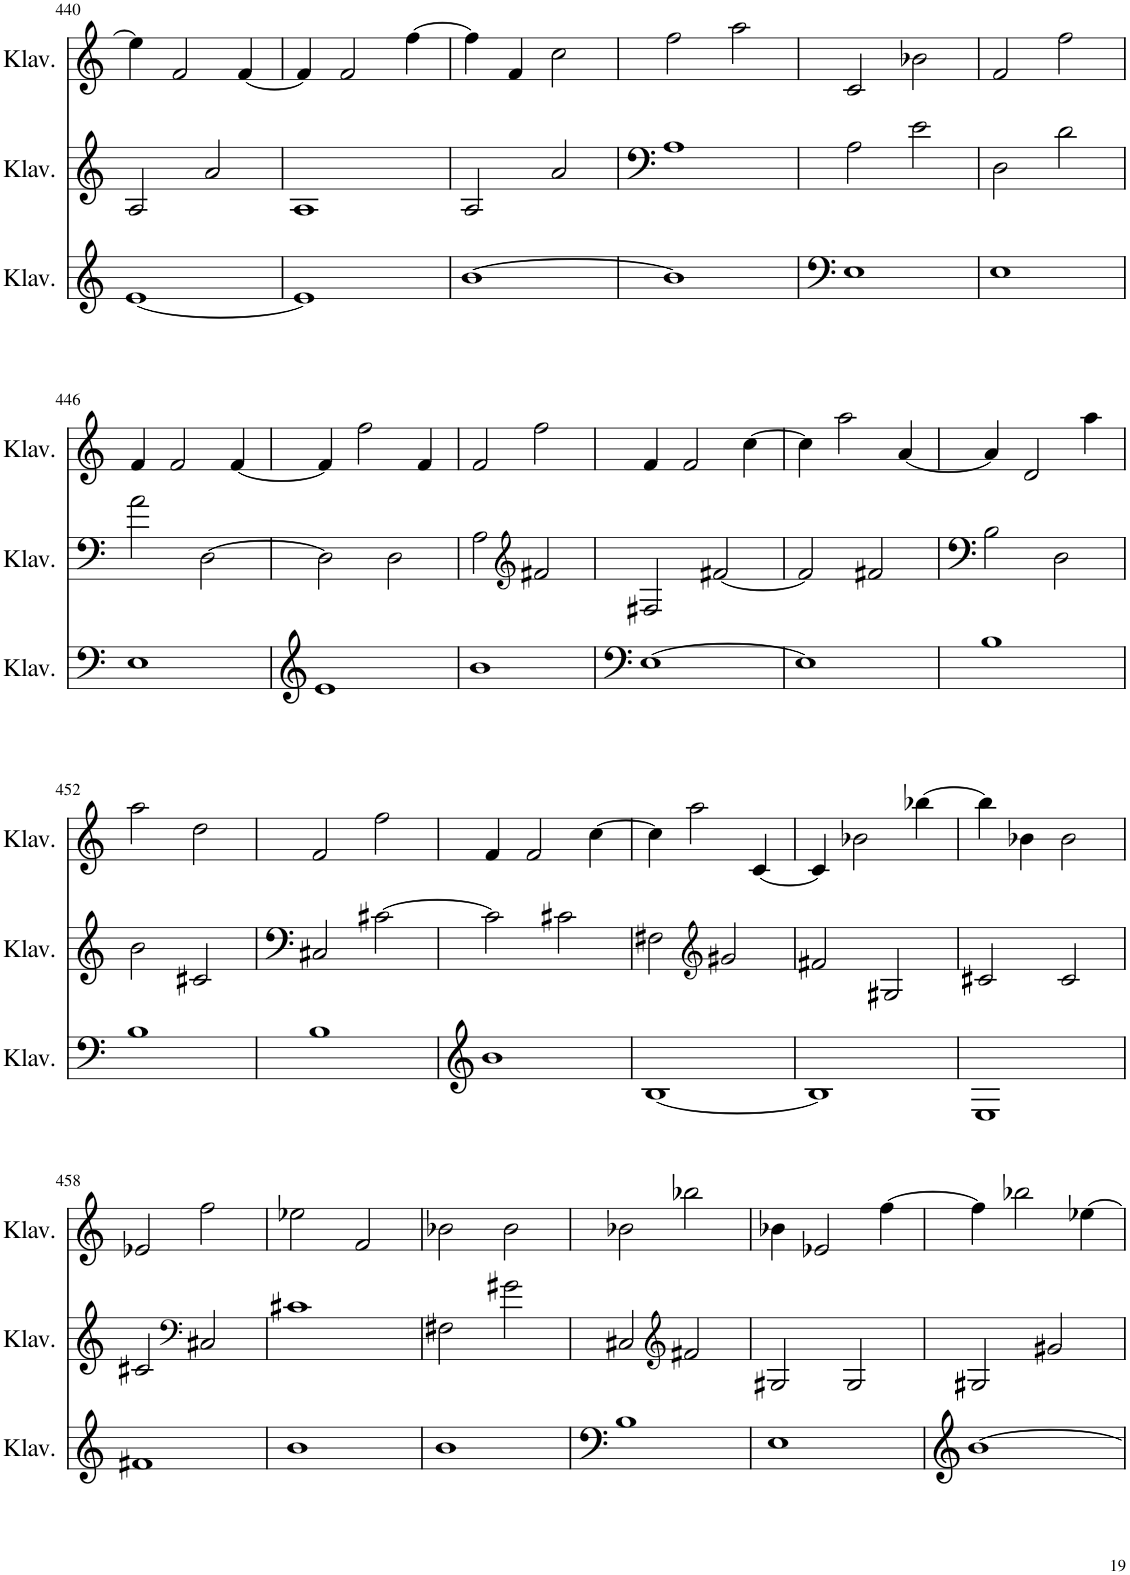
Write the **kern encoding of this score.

**kern	**kern	**kern
*part3	*part2	*part1
*staff3	*staff2	*staff1
*I"Klavier	*I"Klavier	*I"Klavier
*I'Klav.	*I'Klav.	*I'Klav.
!!LO:PB:g=z
*clefG2	*clefF4	*clefG2
*k[]	*k[]	*k[]
*M4/4	*M4/4	*M4/4
=440	=440	=440
[1e	2A/	4ee-\]
.	.	2f/
.	2a/	.
.	.	[4f/
=441	=441	=441
1e]	1A	4f/]
.	.	2f/
.	.	[4ff\
=442	=442	=442
[1b	2A/	4ff\]
.	.	4f/
.	2a/	2cc\
=443	=443	=443
1b]	1A	2ff\
.	.	2aa\
=444	=444	=444
1E	2A\	2c/
.	2e\	2b-X\
=445	=445	=445
1E	2D\	2f/
.	2d\	2ff\
!!LO:LB:g=z
=446	=446	=446
1E	2a\	4f/
.	.	2f/
.	[2D\	.
.	.	[4f/
=447	=447	=447
1e	2D\]	4f/]
.	.	2ff\
.	2D\	.
.	.	4f/
=448	=448	=448
1b	2A\	2f/
*	*clefG2	*
.	2f#X/	2ff\
=449	=449	=449
[1E	2F#X/	4f/
.	.	2f/
.	[2f#X/	.
.	.	[4cc\
=450	=450	=450
1E]	2f#/]	4cc\]
.	.	2aa\
.	2f#X/	.
.	.	[4a/
=451	=451	=451
1B	2B\	4a/]
.	.	2d/
.	2D\	.
.	.	4aa\
!!LO:LB:g=z
=452	=452	=452
1B	2b\	2aa\
.	2c#X/	2dd\
=453	=453	=453
1B	2C#X/	2f/
.	[2c#X\	2ff\
=454	=454	=454
1b	2c#\]	4f/
.	.	2f/
.	2c#X\	.
.	.	[4cc\
=455	=455	=455
[1B	2F#X\	4cc\]
.	.	2aa\
*	*clefG2	*
.	2g#X/	.
.	.	[4c/
=456	=456	=456
1B]	2f#X/	4c/]
.	.	2b-X\
.	2G#X/	.
.	.	[4bb-X\
=457	=457	=457
1E	2c#X/	4bb-\]
.	.	4b-X\
.	2c#/	2b-\
!!LO:LB:g=z
=458	=458	=458
1f#X	2c#X/	2e-X/
*	*clefF4	*
.	2C#X/	2ff\
=459	=459	=459
1b	1c#X	2ee-X\
.	.	2f/
=460	=460	=460
1b	2F#X\	2b-X\
.	2g#X\	2b-\
=461	=461	=461
1B	2C#X/	2b-X\
*	*clefG2	*
.	2f#X/	2bb-X\
=462	=462	=462
1E	2G#X/	4b-X\
.	.	2e-X/
.	2G#/	.
.	.	[4ff\
=463	=463	=463
[1b	2G#X/	4ff\]
.	.	2bb-X\
.	2g#X/	.
.	.	[4ee-X\
=	=	=
*-	*-	*-
